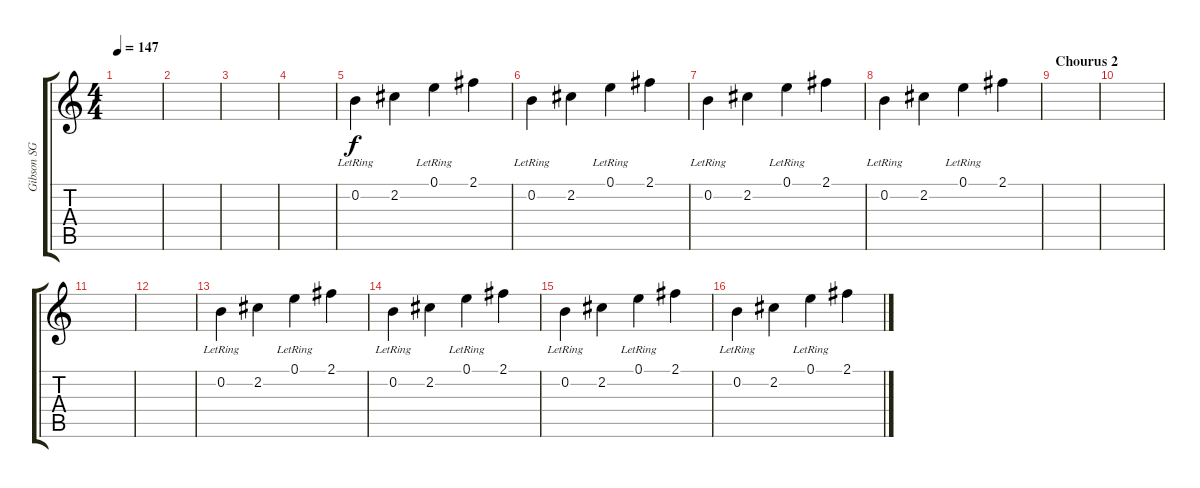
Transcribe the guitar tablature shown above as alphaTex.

\track ("Gibson SG" "Gibson SG") {instrument overdrivenguitar}
\staff {score tabs}
\tuning (E4 B3 G3 D3 A2 E2) {hide}
\ts (4 4)
\tempo 147
\clef g2
\ks c
|
|
|
|
0.2{lr}.4 2.2.4 0.1{lr}.4 2.1.4 |
0.2{lr}.4 2.2.4 0.1{lr}.4 2.1.4 |
0.2{lr}.4 2.2.4 0.1{lr}.4 2.1.4 |
0.2{lr}.4 2.2.4 0.1{lr}.4 2.1.4 |
\section ("" "Chourus 2")
|
|
|
|
0.2{lr}.4 2.2.4 0.1{lr}.4 2.1.4 |
0.2{lr}.4 2.2.4 0.1{lr}.4 2.1.4 |
0.2{lr}.4 2.2.4 0.1{lr}.4 2.1.4 |
0.2{lr}.4 2.2.4 0.1{lr}.4 2.1.4
